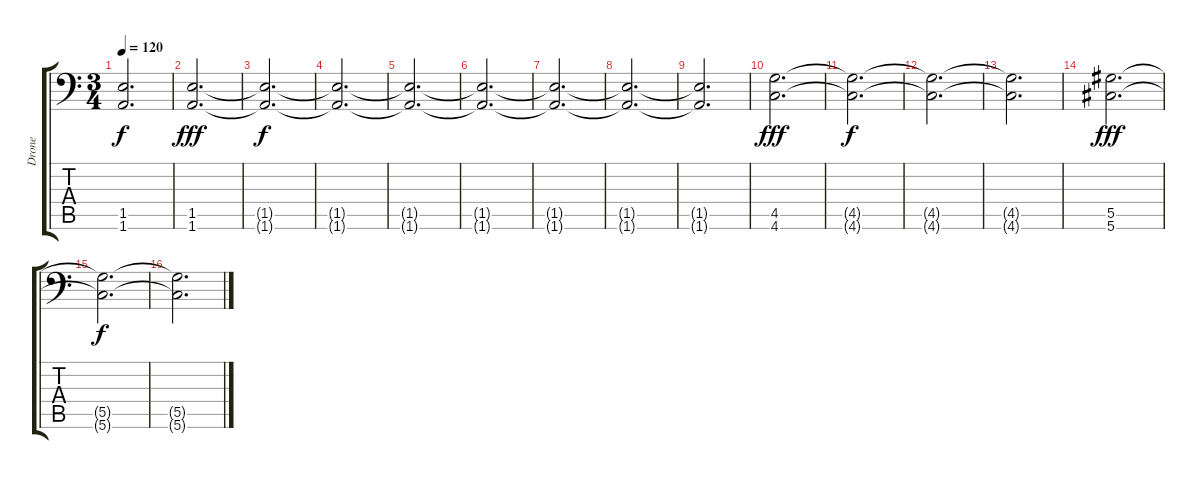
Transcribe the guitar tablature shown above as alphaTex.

\track ("Drone" "Drone") {instrument distortionguitar}
\staff {score tabs}
\tuning (Bb3 F3 Db3 Ab2 Eb2 Ab1) {hide}
\ts (3 4)
\tempo 120
\clef f4
\ks c
(1.5{t} 1.6{t}).2{d dy f} |
(1.5 1.6).2{d dy fff} |
(1.5{t} 1.6{t}).2{d dy f} |
(1.5{t} 1.6{t}).2{d} |
(1.5{t} 1.6{t}).2{d} |
(1.5{t} 1.6{t}).2{d} |
(1.5{t} 1.6{t}).2{d} |
(1.5{t} 1.6{t}).2{d} |
(1.5{t} 1.6{t}).2{d} |
(4.5 4.6).2{d dy fff} |
(4.5{t} 4.6{t}).2{d dy f} |
(4.5{t} 4.6{t}).2{d} |
(4.5{t} 4.6{t}).2{d} |
(5.5 5.6).2{d dy fff} |
(5.5{t} 5.6{t}).2{d dy f} |
(5.5{t} 5.6{t}).2{d}
